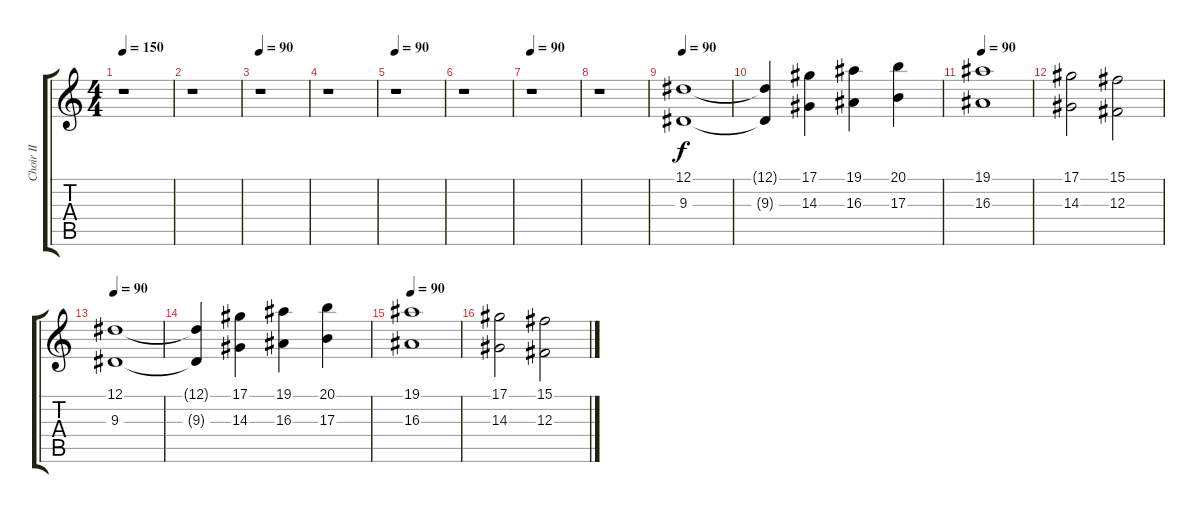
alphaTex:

\track ("Choir II" "Choir II") {instrument choiraahs}
\staff {score tabs}
\tuning (Eb4 Bb3 Gb3 Db3 Ab2 Eb2) {hide}
\ts (4 4)
\tempo 150
\tempo 90
\tempo 150
\clef g2
\ks c
r.1{dy f instrument choiraahs} |
r.1 |
\tempo 90
r.1 |
r.1 |
\tempo 90
r.1 |
r.1 |
\tempo 90
r.1 |
r.1 |
\tempo 90
(12.1 9.3).1 |
(12.1{t} 9.3{t}).4 (17.1 14.3).4 (19.1 16.3).4 (20.1 17.3).4 |
\tempo 90
(19.1 16.3).1 |
(17.1 14.3).2 (15.1 12.3).2 |
\tempo 90
(12.1 9.3).1 |
(12.1{t} 9.3{t}).4 (17.1 14.3).4 (19.1 16.3).4 (20.1 17.3).4 |
\tempo 90
(19.1 16.3).1 |
(17.1 14.3).2 (15.1 12.3).2
